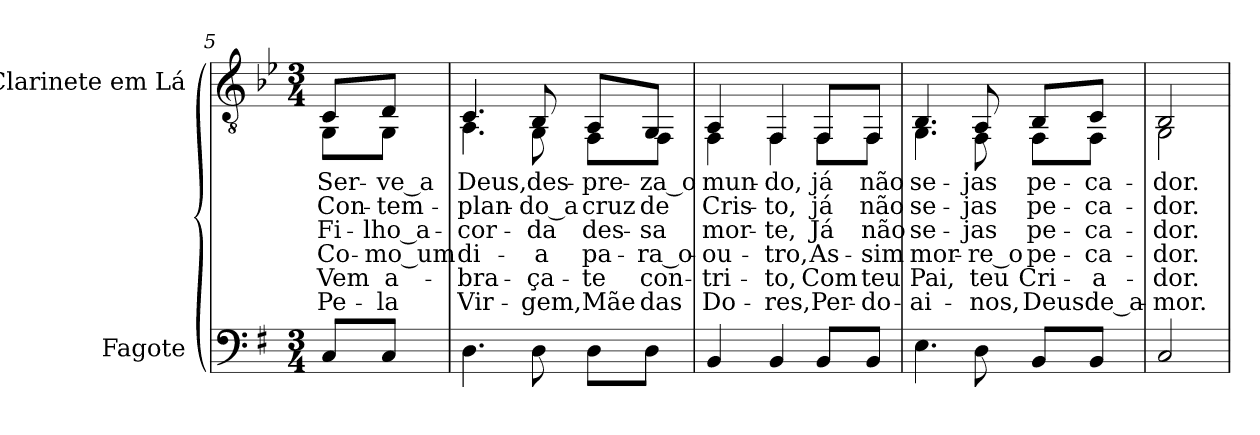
**kern	**kern	**text	**text	**text	**text	**text	**text
*part2	*part1	*part1	*part1	*part1	*part1	*part1	*part1
*staff2	*staff1	*staff1	*staff1	*staff1	*staff1	*staff1	*staff1
*I"Fagote	*I"Clarinete em Lá	*	*	*	*	*	*
*I'Fg.	*I'Cl.	*	*	*	*	*	*
!!LO:LB:g=z
*clefF4	*clefGv2	*	*	*	*	*	*
*	*ITrd2c3	*	*	*	*	*	*
*k[f#]	*k[f#]	*	*	*	*	*	*
*G:	*G:	*	*	*	*	*	*
*M3/4	*M3/4	*	*	*	*	*	*
=5	=5	=5	=5	=5	=5	=5	=5
!	!	!LO:LY:b:color=#000000	!LO:LY:b:color=#000000	!LO:LY:b:color=#000000	!LO:LY:b:color=#000000	!LO:LY:b:color=#000000	!LO:LY:b:color=#000000
*	*^	*	*	*	*	*	*
8Ci/L	8AAi/L	8EEi\L	Ser-	Con-	Fi-	Co-	Vem	Pe-
!	!	!	!LO:LY:b:color=#000000	!LO:LY:b:color=#000000	!LO:LY:b:color=#000000	!LO:LY:b:color=#000000	!LO:LY:b:color=#000000	!LO:LY:b:color=#000000
8Ci/J	8BBi/J	8EEi\J	-ve_a	-tem-	-lho_a-	-mo_um	a-	-la
=6	=6	=6	=6	=6	=6	=6	=6	=6
!	!	!	!LO:LY:b:color=#000000	!LO:LY:b:color=#000000	!LO:LY:b:color=#000000	!LO:LY:b:color=#000000	!LO:LY:b:color=#000000	!LO:LY:b:color=#000000
4.Di\	4.AAi/	4.FF#i\	Deus,	-plan-	-cor-	di-	-bra-	Vir-
!	!	!	!LO:LY:b:color=#000000	!LO:LY:b:color=#000000	!LO:LY:b:color=#000000	!LO:LY:b:color=#000000	!LO:LY:b:color=#000000	!LO:LY:b:color=#000000
8Di\	8GGi/	8EEi\	des-	-do_a	-da	-a	-ça-	-gem,
!	!	!	!LO:LY:b:color=#000000	!LO:LY:b:color=#000000	!LO:LY:b:color=#000000	!LO:LY:b:color=#000000	!LO:LY:b:color=#000000	!LO:LY:b:color=#000000
8Di\L	8FF#i/L	8DDi\L	-pre-	cruz	des-	pa-	-te	Mãe
!	!	!	!LO:LY:b:color=#000000	!LO:LY:b:color=#000000	!LO:LY:b:color=#000000	!LO:LY:b:color=#000000	!LO:LY:b:color=#000000	!LO:LY:b:color=#000000
8Di\J	8EEi/J	8DDi\J	-za_o	de	-sa	-ra_o-	con-	das
=7	=7	=7	=7	=7	=7	=7	=7	=7
!	!	!	!LO:LY:b:color=#000000	!LO:LY:b:color=#000000	!LO:LY:b:color=#000000	!LO:LY:b:color=#000000	!LO:LY:b:color=#000000	!LO:LY:b:color=#000000
4BBi/	4FF#i/	4DDi\	mun-	Cris-	mor-	-ou-	-tri-	Do-
!	!	!	!LO:LY:b:color=#000000	!LO:LY:b:color=#000000	!LO:LY:b:color=#000000	!LO:LY:b:color=#000000	!LO:LY:b:color=#000000	!LO:LY:b:color=#000000
4BBi/	4DDi/	4DDi\	-do,	-to,	-te,	-tro,	-to,	-res,
!	!	!	!LO:LY:b:color=#000000	!LO:LY:b:color=#000000	!LO:LY:b:color=#000000	!LO:LY:b:color=#000000	!LO:LY:b:color=#000000	!LO:LY:b:color=#000000
8BBi/L	8DDi/L	8DDi\L	já	já	Já	As-	Com	Per-
!	!	!	!LO:LY:b:color=#000000	!LO:LY:b:color=#000000	!LO:LY:b:color=#000000	!LO:LY:b:color=#000000	!LO:LY:b:color=#000000	!LO:LY:b:color=#000000
8BBi/J	8DDi/J	8DDi\J	não	não	não	-sim	teu	-do-
=8	=8	=8	=8	=8	=8	=8	=8	=8
!	!	!	!LO:LY:b:color=#000000	!LO:LY:b:color=#000000	!LO:LY:b:color=#000000	!LO:LY:b:color=#000000	!LO:LY:b:color=#000000	!LO:LY:b:color=#000000
4.Ei\	4.GGi/	4.EEi\	se-	se-	se-	mor-	Pai,	-ai-
!	!	!	!LO:LY:b:color=#000000	!LO:LY:b:color=#000000	!LO:LY:b:color=#000000	!LO:LY:b:color=#000000	!LO:LY:b:color=#000000	!LO:LY:b:color=#000000
8Di\	8FF#i/	8DDi\	-jas	-jas	-jas	-re_o	teu	-nos,
!	!	!	!LO:LY:b:color=#000000	!LO:LY:b:color=#000000	!LO:LY:b:color=#000000	!LO:LY:b:color=#000000	!LO:LY:b:color=#000000	!LO:LY:b:color=#000000
8BBi/L	8GGi/L	8DDi\L	pe-	pe-	pe-	pe-	Cri-	Deus
!	!	!	!LO:LY:b:color=#000000	!LO:LY:b:color=#000000	!LO:LY:b:color=#000000	!LO:LY:b:color=#000000	!LO:LY:b:color=#000000	!LO:LY:b:color=#000000
8BBi/J	8AAi/J	8DDi\J	-ca-	-ca-	-ca-	-ca-	-a-	de_a-
=9	=9	=9	=9	=9	=9	=9	=9	=9
!	!	!	!LO:LY:b:color=#000000	!LO:LY:b:color=#000000	!LO:LY:b:color=#000000	!LO:LY:b:color=#000000	!LO:LY:b:color=#000000	!LO:LY:b:color=#000000
2Ci/	2GGi/	2EEi\	-dor.	-dor.	-dor.	-dor.	-dor.	-mor.
*	*v	*v	*	*	*	*	*	*
=	=	=	=	=	=	=	=
*-	*-	*-	*-	*-	*-	*-	*-
